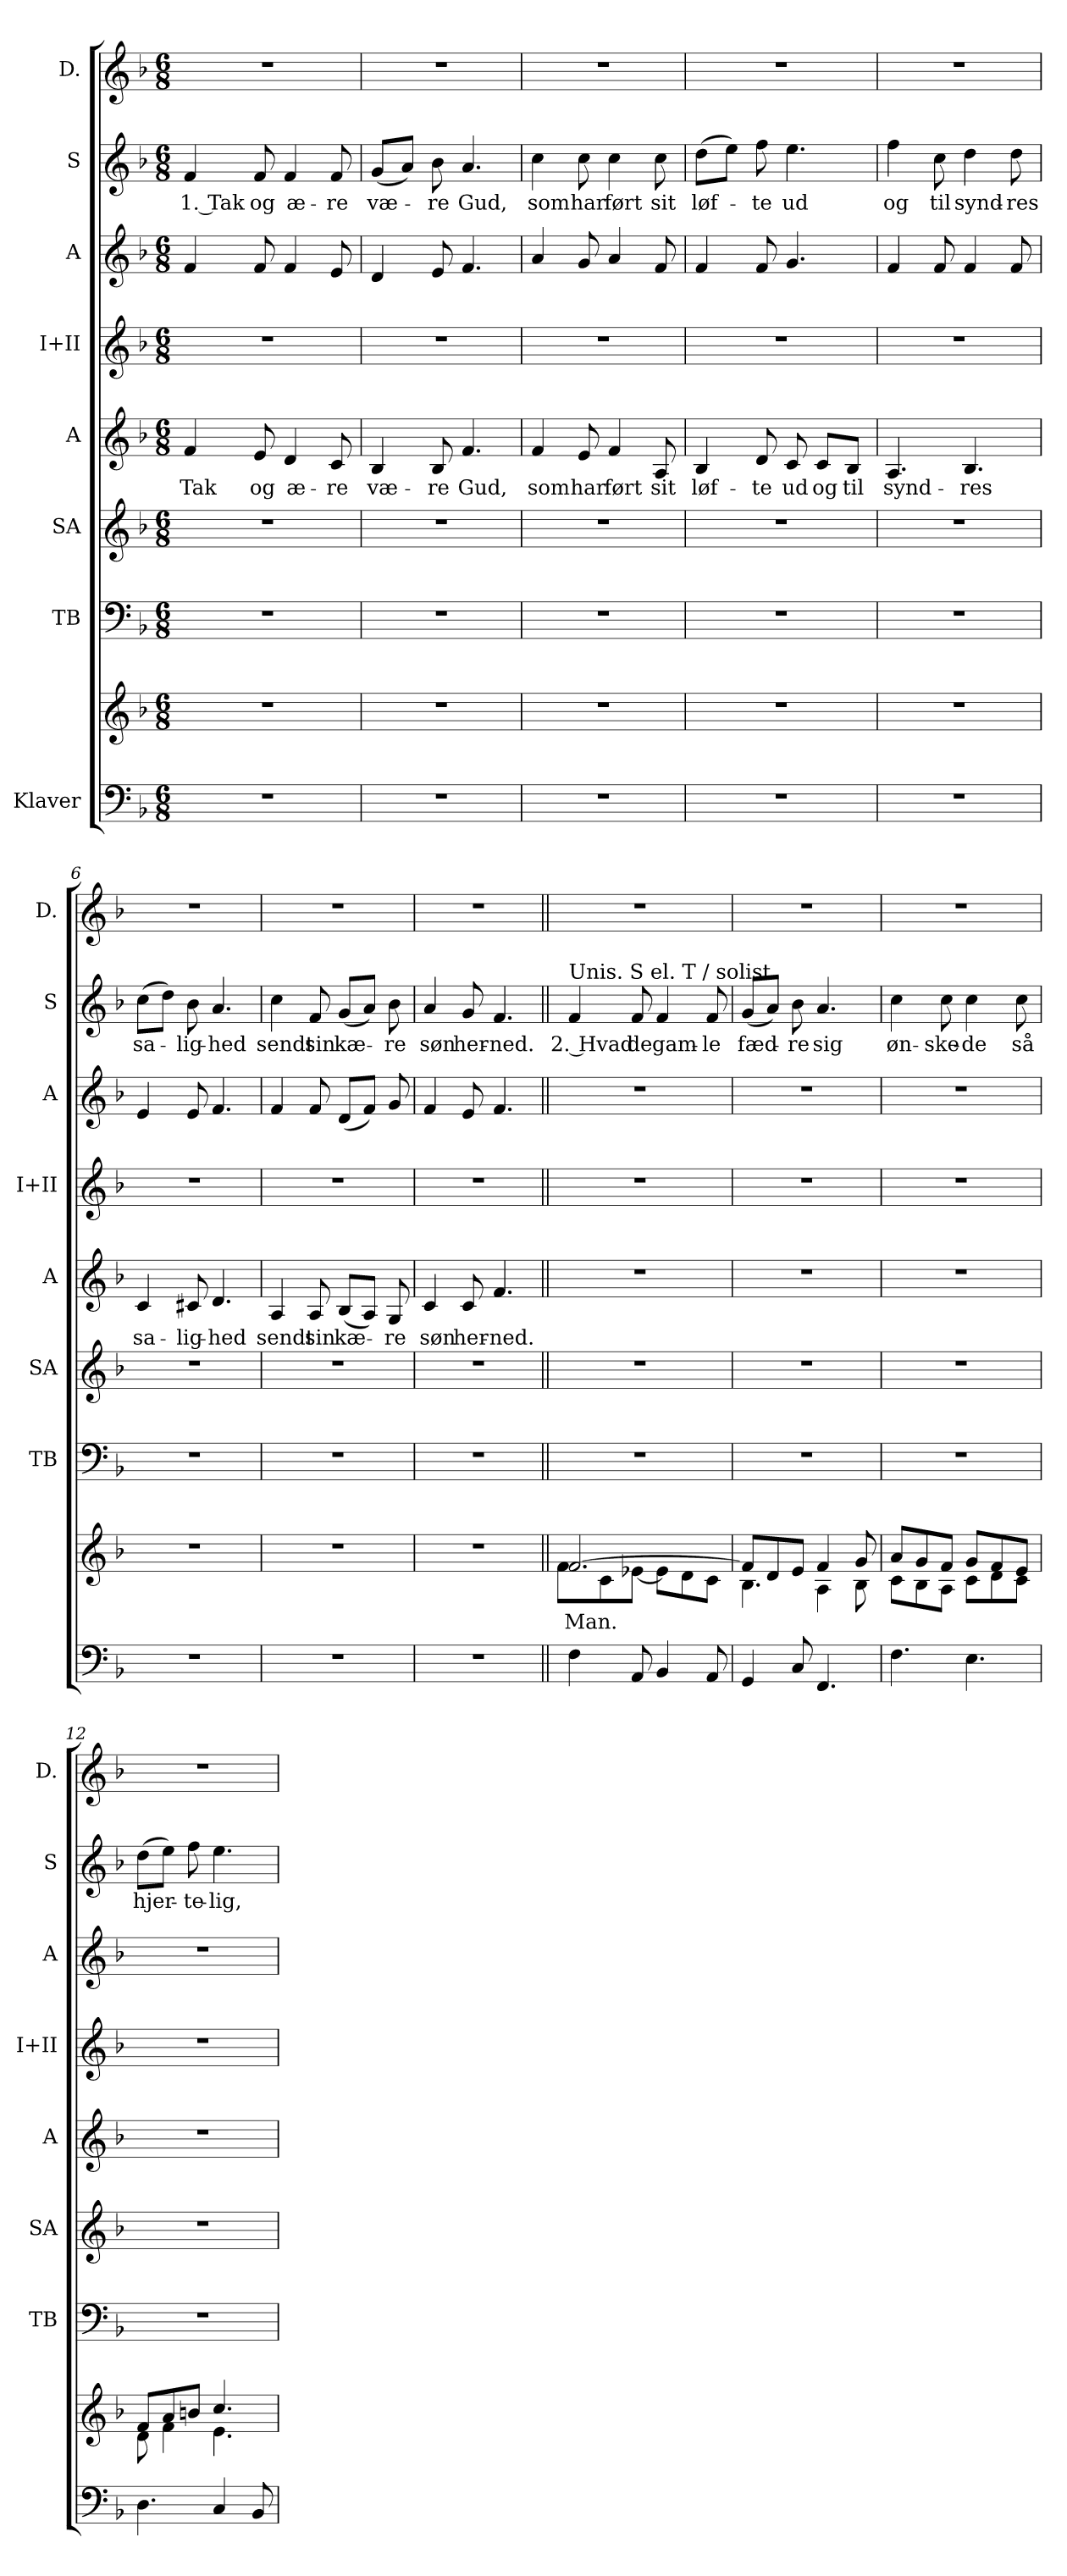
**kern	**kern	**text	**kern	**kern	**kern	**text	**kern	**kern	**kern	**text	**kern
*part8	*part8	*part8	*part7	*part6	*part5	*part5	*part4	*part3	*part2	*part2	*part1
*staff9	*staff8	*staff8	*staff7	*staff6	*staff5	*staff5	*staff4	*staff3	*staff2	*staff2	*staff1
*I"Klaver	*	*	*I"TB	*I"SA	*I"A	*	*I"I+II	*I"A	*I"S	*	*I"D.
*	*	*	*I'TB	*I'SA	*I'A	*	*I'I+II	*I'A	*I'S	*	*I'D.
*	*	*	*	*	*	*	*stria5	*	*	*	*
*clefF4	*clefG2	*	*clefF4	*clefG2	*clefG2	*	*clefG2	*clefG2	*clefG2	*	*clefG2
*k[b-]	*k[b-]	*	*k[b-]	*k[b-]	*k[b-]	*	*k[b-]	*k[b-]	*k[b-]	*	*k[b-]
*M6/8	*M6/8	*	*M6/8	*M6/8	*M6/8	*	*M6/8	*M6/8	*M6/8	*	*M6/8
=1	=1	=1	=1	=1	=1	=1	=1	=1	=1	=1	=1
!	!	!	!	!	!	!LO:LY:b	!	!	!	!LO:LY:b	!
2.r	2.r	.	2.r	2.r	4f/	Tak	2.r	4f/	4f/	1. Tak	2.r
!	!	!	!	!	!	!LO:LY:b	!	!	!	!LO:LY:b	!
.	.	.	.	.	8e/	og	.	8f/	8f/	og	.
!	!	!	!	!	!	!LO:LY:b	!	!	!	!LO:LY:b	!
.	.	.	.	.	4d/	æ-	.	4f/	4f/	æ-	.
!	!	!	!	!	!	!LO:LY:b	!	!	!	!LO:LY:b	!
.	.	.	.	.	8c/	-re	.	8e/	8f/	-re	.
=2	=2	=2	=2	=2	=2	=2	=2	=2	=2	=2	=2
!	!	!	!	!	!	!LO:LY:b	!	!	!	!LO:LY:b	!
2.r	2.r	.	2.r	2.r	4B-/	væ-	2.r	4d/	(8g/L	væ-	2.r
.	.	.	.	.	.	.	.	.	8a/J)	.	.
!	!	!	!	!	!	!LO:LY:b	!	!	!	!LO:LY:b	!
.	.	.	.	.	8B-/	-re	.	8e/	8b-\	-re	.
!	!	!	!	!	!	!LO:LY:b	!	!	!	!LO:LY:b	!
.	.	.	.	.	4.f/	Gud,	.	4.f/	4.a/	Gud,	.
=3	=3	=3	=3	=3	=3	=3	=3	=3	=3	=3	=3
!	!	!	!	!	!	!LO:LY:b	!	!	!	!LO:LY:b	!
2.r	2.r	.	2.r	2.r	4f/	som	2.r	4a/	4cc\	som	2.r
!	!	!	!	!	!	!LO:LY:b	!	!	!	!LO:LY:b	!
.	.	.	.	.	8e/	har	.	8g/	8cc\	har	.
!	!	!	!	!	!	!LO:LY:b	!	!	!	!LO:LY:b	!
.	.	.	.	.	4f/	ført	.	4a/	4cc\	ført	.
!	!	!	!	!	!	!LO:LY:b	!	!	!	!LO:LY:b	!
.	.	.	.	.	8A/	sit	.	8f/	8cc\	sit	.
=4	=4	=4	=4	=4	=4	=4	=4	=4	=4	=4	=4
!	!	!	!	!	!	!LO:LY:b	!	!	!	!LO:LY:b	!
2.r	2.r	.	2.r	2.r	4B-/	løf-	2.r	4f/	(8dd\L	løf-	2.r
.	.	.	.	.	.	.	.	.	8ee\J)	.	.
!	!	!	!	!	!	!LO:LY:b	!	!	!	!LO:LY:b	!
.	.	.	.	.	8d/	-te	.	8f/	8ff\	-te	.
!	!	!	!	!	!	!LO:LY:b	!	!	!	!LO:LY:b	!
.	.	.	.	.	8c/	ud	.	4.g/	4.ee\	ud	.
!	!	!	!	!	!	!LO:LY:b	!	!	!	!	!
.	.	.	.	.	8c/L	og	.	.	.	.	.
!	!	!	!	!	!	!LO:LY:b	!	!	!	!	!
.	.	.	.	.	8B-/J	til	.	.	.	.	.
=5	=5	=5	=5	=5	=5	=5	=5	=5	=5	=5	=5
!	!	!	!	!	!	!LO:LY:b	!	!	!	!LO:LY:b	!
2.r	2.r	.	2.r	2.r	4.A/	synd-	2.r	4f/	4ff\	og	2.r
!	!	!	!	!	!	!	!	!	!	!LO:LY:b	!
.	.	.	.	.	.	.	.	8f/	8cc\	til	.
!	!	!	!	!	!	!LO:LY:b	!	!	!	!LO:LY:b	!
.	.	.	.	.	4.B-/	-res	.	4f/	4dd\	synd-	.
!	!	!	!	!	!	!	!	!	!	!LO:LY:b	!
.	.	.	.	.	.	.	.	8f/	8dd\	-res	.
=6	=6	=6	=6	=6	=6	=6	=6	=6	=6	=6	=6
!	!	!	!	!	!	!LO:LY:b	!	!	!	!LO:LY:b	!
2.r	2.r	.	2.r	2.r	4c/	sa-	2.r	4e/	(8cc\L	sa-	2.r
.	.	.	.	.	.	.	.	.	8dd\J)	.	.
!	!	!	!	!	!	!LO:LY:b	!	!	!	!LO:LY:b	!
.	.	.	.	.	8c#X/	-lig-	.	8e/	8b-\	-lig-	.
!	!	!	!	!	!	!LO:LY:b	!	!	!	!LO:LY:b	!
.	.	.	.	.	4.d/	-hed	.	4.f/	4.a/	-hed	.
!!LO:LB:g=z
=7	=7	=7	=7	=7	=7	=7	=7	=7	=7	=7	=7
!	!	!	!	!	!	!LO:LY:b	!	!	!	!LO:LY:b	!
2.r	2.r	.	2.r	2.r	4A/	sendt	2.r	4f/	4cc\	sendt	2.r
!	!	!	!	!	!	!LO:LY:b	!	!	!	!LO:LY:b	!
.	.	.	.	.	8A/	sin	.	8f/	8f/	sin	.
!	!	!	!	!	!	!LO:LY:b	!	!	!	!LO:LY:b	!
.	.	.	.	.	(8B-/L	kæ-	.	(8d/L	(8g/L	kæ-	.
.	.	.	.	.	8A/J)	.	.	8f/J)	8a/J)	.	.
!	!	!	!	!	!	!LO:LY:b	!	!	!	!LO:LY:b	!
.	.	.	.	.	8G/	-re	.	8g/	8b-\	-re	.
=8	=8	=8	=8	=8	=8	=8	=8	=8	=8	=8	=8
!	!	!	!	!	!	!LO:LY:b	!	!	!	!LO:LY:b	!
2.r	2.r	.	2.r	2.r	4c/	søn	2.r	4f/	4a/	søn	2.r
!	!	!	!	!	!	!LO:LY:b	!	!	!	!LO:LY:b	!
.	.	.	.	.	8c/	her-	.	8e/	8g/	her-	.
!	!	!	!	!	!	!LO:LY:b	!	!	!	!LO:LY:b	!
.	.	.	.	.	4.f/	-ned.	.	4.f/	4.f/	-ned.	.
!!LO:LB:g=z
=9||	=9||	=9||	=9||	=9||	=9||	=9||	=9||	=9||	=9||	=9||	=9||
!	!	!	!	!	!	!	!	!	!LO:TX:a:t=Unis. S el. T / solist	!	!
!	!	!LO:LY:b	!	!	!	!	!	!	!	!LO:LY:b	!
*	*^	*	*	*	*	*	*	*	*	*	*
4F\	[2.f/	8f\L	Man.	2.r	2.r	2.r	.	2.r	2.r	4f/	2. Hvad	2.r
.	.	8c\	.	.	.	.	.	.	.	.	.	.
!	!	!	!	!	!	!	!	!	!	!	!LO:LY:b	!
8AA/	.	[8e-X\J	.	.	.	.	.	.	.	8f/	de	.
!	!	!	!	!	!	!	!	!	!	!	!LO:LY:b	!
4BB-/	.	8e-\L]	.	.	.	.	.	.	.	4f/	gam-	.
.	.	8d\	.	.	.	.	.	.	.	.	.	.
!	!	!	!	!	!	!	!	!	!	!	!LO:LY:b	!
8AA/	.	8c\J	.	.	.	.	.	.	.	8f/	-le	.
=10	=10	=10	=10	=10	=10	=10	=10	=10	=10	=10	=10	=10
!	!	!	!	!	!	!	!	!	!	!	!LO:LY:b	!
4GG/	8f/L]	4.B-\	.	2.r	2.r	2.r	.	2.r	2.r	(8g/L	fæd-	2.r
.	8d/	.	.	.	.	.	.	.	.	8a/J)	.	.
!	!	!	!	!	!	!	!	!	!	!	!LO:LY:b	!
8C/	8e/J	.	.	.	.	.	.	.	.	8b-\	-re	.
!	!	!	!	!	!	!	!	!	!	!	!LO:LY:b	!
4.FF/	4f/	4A\	.	.	.	.	.	.	.	4.a/	sig	.
.	8g/	8B-\	.	.	.	.	.	.	.	.	.	.
=11	=11	=11	=11	=11	=11	=11	=11	=11	=11	=11	=11	=11
!	!	!	!	!	!	!	!	!	!	!	!LO:LY:b	!
4.F\	8a/L	8c\L	.	2.r	2.r	2.r	.	2.r	2.r	4cc\	øn-	2.r
.	8g/	8B-\	.	.	.	.	.	.	.	.	.	.
!	!	!	!	!	!	!	!	!	!	!	!LO:LY:b	!
.	8f/J	8A\J	.	.	.	.	.	.	.	8cc\	-ske-	.
!	!	!	!	!	!	!	!	!	!	!	!LO:LY:b	!
4.E\	8g/L	8c\L	.	.	.	.	.	.	.	4cc\	-de	.
.	8f/	8d\	.	.	.	.	.	.	.	.	.	.
!	!	!	!	!	!	!	!	!	!	!	!LO:LY:b	!
.	8e/J	8c\J	.	.	.	.	.	.	.	8cc\	så	.
=12	=12	=12	=12	=12	=12	=12	=12	=12	=12	=12	=12	=12
!	!	!	!	!	!	!	!	!	!	!	!LO:LY:b	!
4.D\	8f/L	8d\	.	2.r	2.r	2.r	.	2.r	2.r	(8dd\L	hjer-	2.r
.	8a/	4f\	.	.	.	.	.	.	.	8ee\J)	.	.
!	!	!	!	!	!	!	!	!	!	!	!LO:LY:b	!
.	8bn/J	.	.	.	.	.	.	.	.	8ff\	-te-	.
!	!	!	!	!	!	!	!	!	!	!	!LO:LY:b	!
4C/	4.cc/	4.e\	.	.	.	.	.	.	.	4.ee\	-lig,	.
8BB-/	.	.	.	.	.	.	.	.	.	.	.	.
*	*v	*v	*	*	*	*	*	*	*	*	*	*
=	=	=	=	=	=	=	=	=	=	=	=
*-	*-	*-	*-	*-	*-	*-	*-	*-	*-	*-	*-
